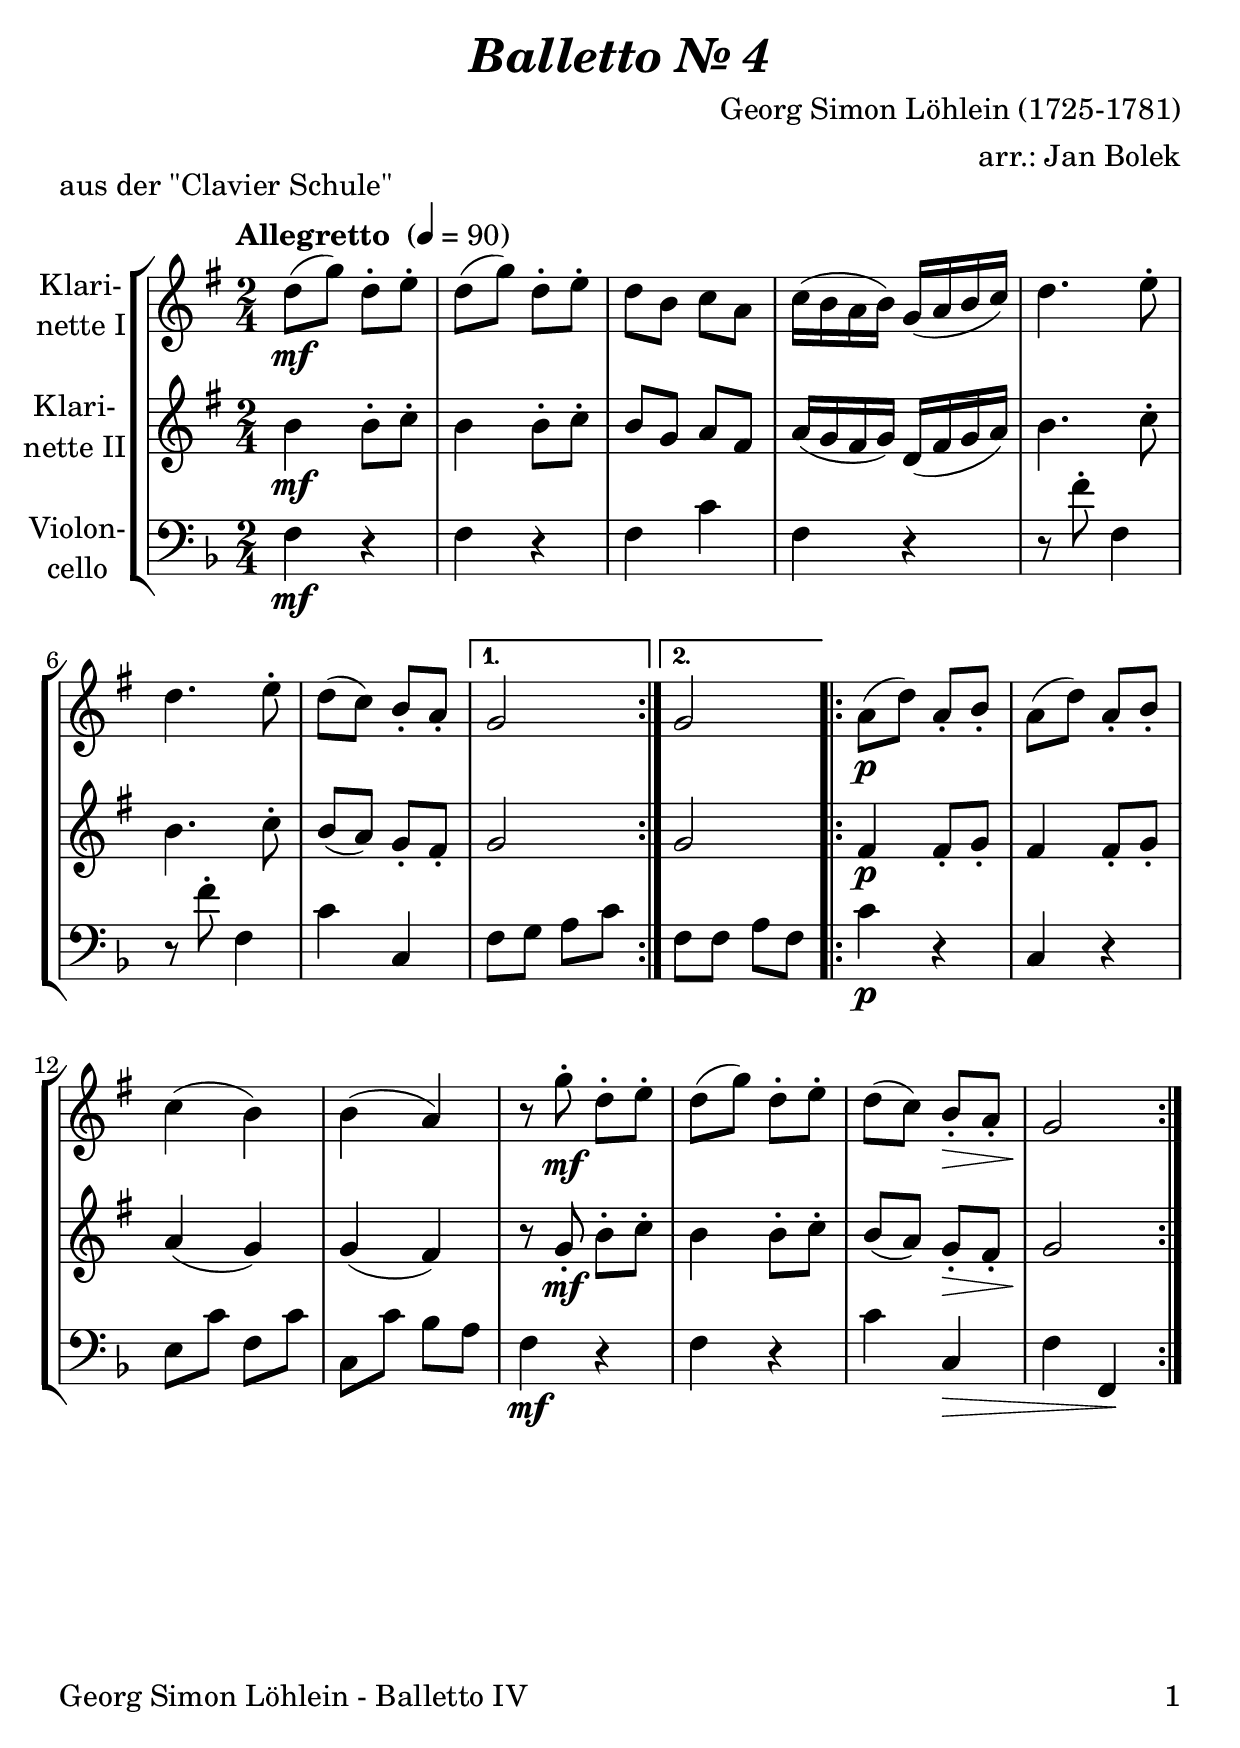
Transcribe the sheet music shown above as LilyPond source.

\version "2.18.2"
\include "deutsch.ly"
  
#(set-global-staff-size 26)

\header {
  title     = \markup \bold \italic "Balletto Nr. 4"
  composer  = "Georg Simon Löhlein (1725-1781)"
  arranger  = "arr.: Jan Bolek"
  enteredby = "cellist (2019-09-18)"
  piece     = "aus der \"Clavier Schule\""
}

voiceconsts = {
  \key f \major
  \clef "treble"
  \time 2/4
  \numericTimeSignature
  \compressFullBarRests
  % Set default beaming for all staves
%  \set Timing.beamExceptions = #'()
%  \set Timing.baseMoment     = #(ly:make-moment 1 4)
%  \set Timing.beatStructure  = #'(1 1 1)
  \tempo "Allegretto " 4=90
}

micl = "clarinet"
mifl = "flute"
miob = "oboe"
mifh = "french horn"
misx = "tenor sax"
mist = "string ensemble 1"
%miba = "viola"
miba = "cello"
%miba = "bassoon"
mikl = "harpsichord"

va = \relative c'' {
  \voiceconsts

  \repeat volta 2 {
    c8(\mf f) c-. d-.
    c( f) c-. d-.
    c a b g
    b16( a g a) f( g a b)

    c4. d8-.
    c4. d8-.
    c( b) a-. g-.
  }
  \alternative {
    { f2 }
    { f }
  }

  \repeat volta 2 {
    g8(\p c) g-. a-.
    g( c) g-. a-.
    b4( a)
    a( g)

    r8 f'-.\mf c-. d-.
    c( f) c-. d-.
    c( b) a-.\> g-.
    f2\!
  }
}

vb = \relative c'' {
  \voiceconsts

  \repeat volta 2 {
    a4\mf a8-. b-.
    a4 a8-. b-.
    a f g e
    g16( f e f) c( e f g)

    a4. b8-.
    a4. b8-.
    a( g) f-. e-.
  }
  \alternative {
    { f2 }
    { f }
  }

  \repeat volta 2 {
    e4\p e8-. f-.
    e4 e8-. f-.
    g4( f)
    f( e)

    r8 f-.\mf a-. b-.
    a4 a8-. b-.
    a( g) f-.\> e-.
    f2\!
  }
}

vc = \relative c {
  \voiceconsts
  \clef "bass"
  
  \repeat volta 2 {
    f4\mf r
    f r
    f c'
    f, r

    r8 f'-. f,4
    r8 f'-. f,4
    c' c,
  }
  \alternative {
    { f8 g a c }
    { f, f a f }
  }

  \repeat volta 2 {
    c'4\p r
    c, r
    e8 c' f, c'
    c, c' b a

    f4\mf r
    f r
    c' c,\>
    f f,\!
  }
}


music = \new StaffGroup <<
      \new Staff {
	\set Staff.midiInstrument = \micl
	\set Staff.instrumentName = \markup \center-column { "Klari-" "nette I" }
	\transpose f g { \va }
      }

      \new Staff {
	\set Staff.midiInstrument = \micl
	\set Staff.instrumentName = \markup \center-column { "Klari-" "nette II" }
	\transpose f g { \vb }
      }

      \new Staff {
	\set Staff.midiInstrument = \miba
	\set Staff.instrumentName = \markup \center-column { "Violon-" "cello" }
	\transpose f f { \vc }
      }
>>

\book {
 \paper {
    print-page-number = ##t
    print-first-page-number = ##t
    oddHeaderMarkup = \markup \null
    evenHeaderMarkup = \markup \null
    oddFooterMarkup = \markup {
      \fill-line {
        \on-the-fly #print-page-number-check-first
        "Georg Simon Löhlein - Balletto IV" \fromproperty #'page:page-number-string
      }
    }
    evenFooterMarkup = \oddFooterMarkup
  }  \score {
    \music
    \layout {}
  }

  \score {
    \unfoldRepeats \music

    \midi {
      \context {
        \Score
      }
    }
  }
}
